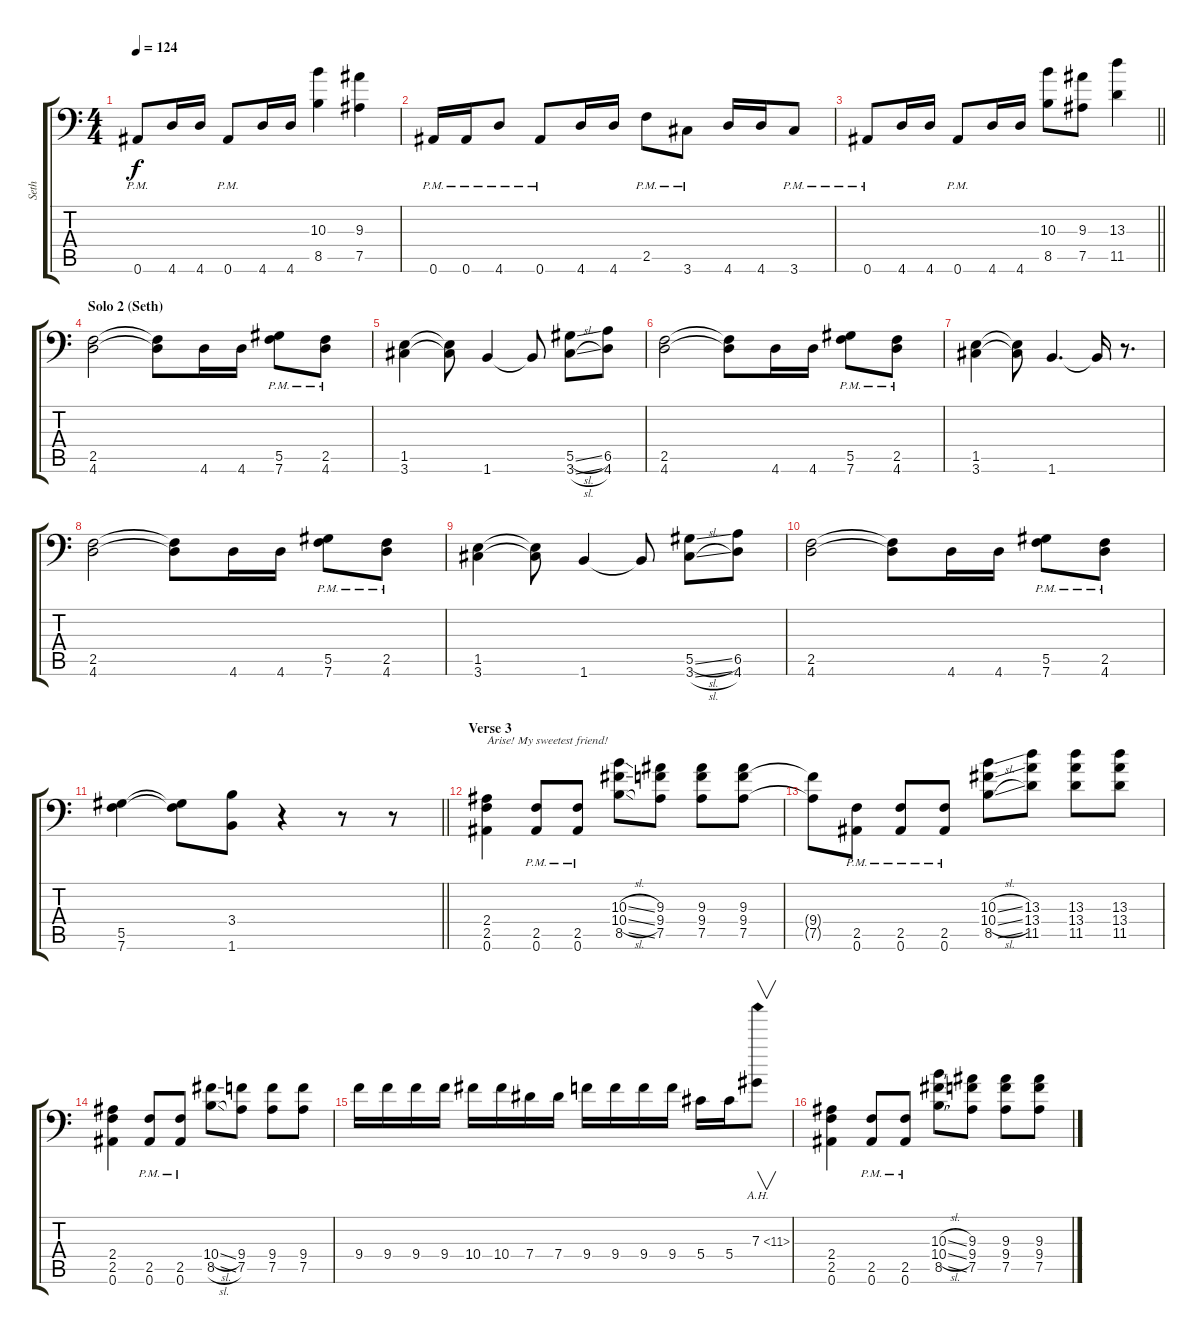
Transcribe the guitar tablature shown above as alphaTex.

\track ("Seth" "Seth") {instrument distortionguitar}
\staff {score tabs}
\tuning (Bb3 F3 Db3 Ab2 Eb2 Bb1) {hide}
\ts (4 4)
\tempo 124
\clef f4
\ks c
0.6{pm}.8{dy f} 4.6.16 4.6.16 0.6{pm}.8 4.6.16 4.6.16 (10.3 8.5).4 (9.3 7.5).4 |
0.6{pm}.16 0.6{pm}.16 4.6{pm}.8 0.6{pm}.8 4.6.16 4.6.16 2.5{pm}.8 3.6{pm}.8 4.6.16 4.6.16 3.6{pm}.8 |
\barLineRight lightlight
0.6{pm}.8 4.6.16 4.6.16 0.6{pm}.8 4.6.16 4.6.16 (10.3 8.5).8 (9.3 7.5).8 (13.3 11.5).4 |
\section ("" "Solo 2 (Seth)")
(2.5 4.6).2 (2.5{t} 4.6{t}).8 4.6.16 4.6.16 (5.5{pm} 7.6{pm}).8 (2.5{pm} 4.6{pm}).8 |
(1.5 3.6).4 (1.5{t} 3.6{t}).8 1.6.4 1.6{t}.8 (5.5{sl} 3.6{sl}).8 (6.5 4.6).8 |
(2.5 4.6).2 (2.5{t} 4.6{t}).8 4.6.16 4.6.16 (5.5{pm} 7.6{pm}).8 (2.5{pm} 4.6{pm}).8 |
(1.5 3.6).4 (1.5{t} 3.6{t}).8 1.6.4{d} 1.6{t}.16 r.8{d} |
(2.5 4.6).2 (2.5{t} 4.6{t}).8 4.6.16 4.6.16 (5.5{pm} 7.6{pm}).8 (2.5{pm} 4.6{pm}).8 |
(1.5 3.6).4 (1.5{t} 3.6{t}).8 1.6.4 1.6{t}.8 (5.5{sl} 3.6{sl}).8 (6.5 4.6).8 |
(2.5 4.6).2 (2.5{t} 4.6{t}).8 4.6.16 4.6.16 (5.5{pm} 7.6{pm}).8 (2.5{pm} 4.6{pm}).8 |
\barLineRight lightlight
(5.5 7.6).4 (5.5{t} 7.6{t}).8 (3.4 1.6).8 r.4 r.8 r.8 |
\section ("" "Verse 3")
(2.4 2.5 0.6).4{txt "Arise! My sweetest friend!"} (2.5{pm} 0.6{pm}).8 (2.5{pm} 0.6{pm}).8 (10.3{sl} 10.4{sl} 8.5{sl}).8 (9.3 9.4 7.5).8 (9.3 9.4 7.5).8 (9.3 9.4 7.5).8 |
(9.4{t} 7.5{t}).8 (2.5{pm} 0.6{pm}).8 (2.5{pm} 0.6{pm}).8 (2.5{pm} 0.6{pm}).8 (10.3{sl} 10.4{sl} 8.5{sl}).8 (13.3 13.4 11.5).8 (13.3 13.4 11.5).8 (13.3 13.4 11.5).8 |
(2.4 2.5 0.6).4 (2.5{pm} 0.6{pm}).8 (2.5{pm} 0.6{pm}).8 (10.4{sl} 8.5{sl}).8 (9.4 7.5).8 (9.4 7.5).8 (9.4 7.5).8 |
9.4.16 9.4.16 9.4.16 9.4.16 10.4.16 10.4.16 7.4.16 7.4.16 9.4.16 9.4.16 9.4.16 9.4.16 5.4.16 5.4.16 7.3{ah 4}.8{v} |
(2.4 2.5 0.6).4 (2.5{pm} 0.6{pm}).8 (2.5{pm} 0.6{pm}).8 (10.3{sl} 10.4{sl} 8.5{sl}).8 (9.3 9.4 7.5).8 (9.3 9.4 7.5).8 (9.3 9.4 7.5).8
